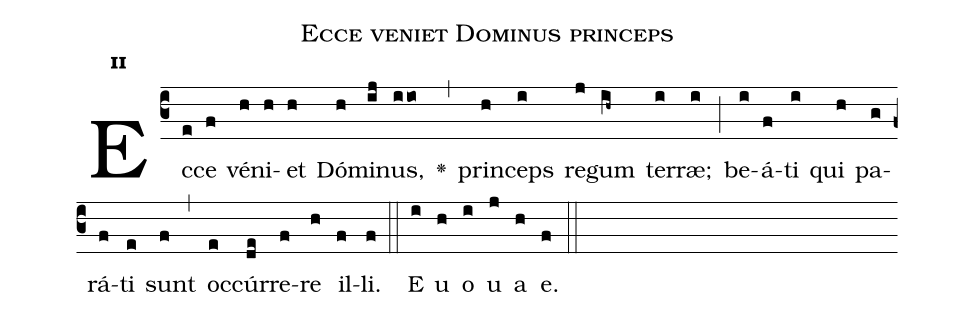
name:Ecce veniet Dominus princeps;
office-part:Antiphona;
mode:2;
%%
initial-style: 1;
name: Ecce veniet Dominus princeps
book: Antiphonae & Responsoria/Tomus I, p. 57;
occasion: Post diem 16 Dec Feria II;
office-part: Laudes Ant 1;
user-notes: ;
commentary: ;
annotation: 2*a;
centering-scheme: english;
fontsize: 12;
font: OFLSortsMillGoudy;
height: 11;
width: 4.5;
%%
(c3)Ec(e)ce(f) vé(h)ni(h)et(h) Dó(h)mi(ij)nus,(iio) <v>\greheightstar</v>(,) prin(h)ceps(i) re(j)gum(ih~) ter(i)ræ;(i) (;) be(i)á(f)ti(i) qui(h) pa(g)rá(f)ti(e) sunt(f) (,) oc(e)cúr(de)re(f)re(h) il(f)li.(f) (::)
E(i) u(h) o(i) u(j) a(h) e.(f) (::)
